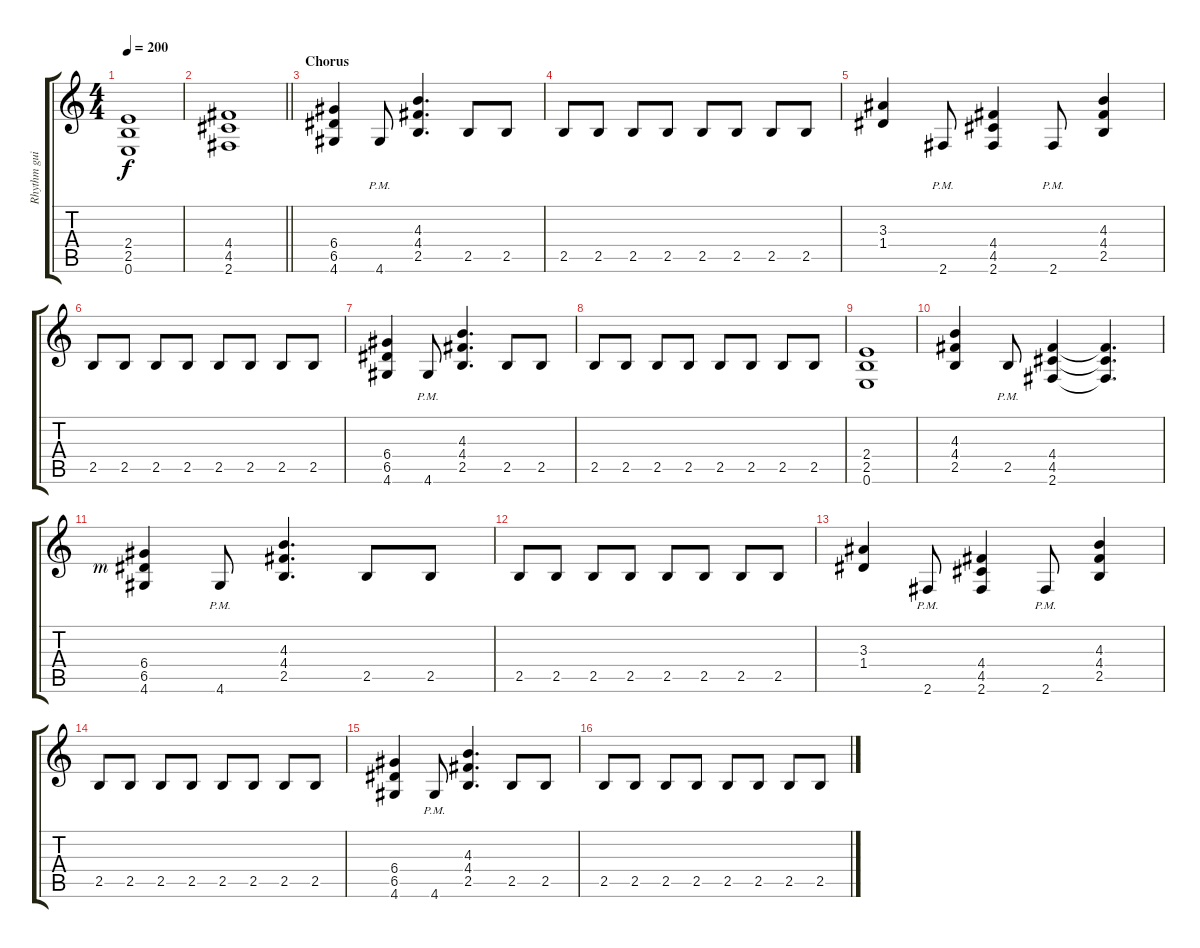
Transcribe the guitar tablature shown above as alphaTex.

\track ("Rhythm guitar 1" "Rhythm gui") {instrument distortionguitar}
\staff {score tabs}
\tuning (E4 B3 G3 D3 A2 E2) {hide}
\ts (4 4)
\tempo 200
\clef g2
\ks c
(2.4 2.5 0.6).1{dy f} |
\barLineRight lightlight
(4.4 4.5 2.6).1 |
\section ("" "Chorus")
(6.4 6.5 4.6).4 4.6{pm}.8 (4.3 4.4 2.5).4{d} 2.5.8 2.5.8 |
2.5.8 2.5.8 2.5.8 2.5.8 2.5.8 2.5.8 2.5.8 2.5.8 |
(3.3 1.4).4 2.6{pm}.8 (4.4 4.5 2.6).4 2.6{pm}.8 (4.3 4.4 2.5).4 |
2.5.8 2.5.8 2.5.8 2.5.8 2.5.8 2.5.8 2.5.8 2.5.8 |
(6.4 6.5 4.6).4 4.6{pm}.8 (4.3 4.4 2.5).4{d} 2.5.8 2.5.8 |
2.5.8 2.5.8 2.5.8 2.5.8 2.5.8 2.5.8 2.5.8 2.5.8 |
(2.4 2.5 0.6).1 |
(4.3 4.4 2.5).4 2.5{pm}.8 (4.4 4.5 2.6).4 (4.4{t} 4.5{t} 2.6{t}).4{d} |
(6.4 6.5{rf 3} 4.6).4 4.6{pm}.8 (4.3 4.4 2.5).4{d} 2.5.8 2.5.8 |
2.5.8 2.5.8 2.5.8 2.5.8 2.5.8 2.5.8 2.5.8 2.5.8 |
(3.3 1.4).4 2.6{pm}.8 (4.4 4.5 2.6).4 2.6{pm}.8 (4.3 4.4 2.5).4 |
2.5.8 2.5.8 2.5.8 2.5.8 2.5.8 2.5.8 2.5.8 2.5.8 |
(6.4 6.5 4.6).4 4.6{pm}.8 (4.3 4.4 2.5).4{d} 2.5.8 2.5.8 |
2.5.8 2.5.8 2.5.8 2.5.8 2.5.8 2.5.8 2.5.8 2.5.8
